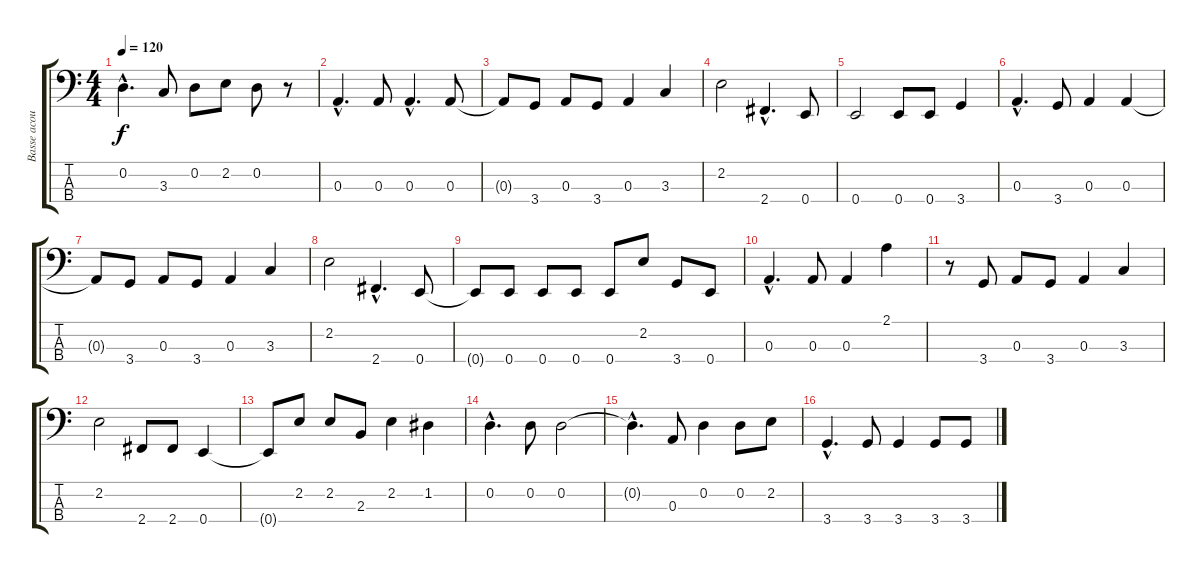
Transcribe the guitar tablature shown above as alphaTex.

\track ("Basse acoustique   " "Basse acou") {instrument electricbassfinger}
\staff {score tabs}
\tuning (G2 D2 A1 E1) {hide}
\ts (4 4)
\tempo 120
\clef f4
\ks c
0.2{hac}.4{d dy f} 3.3.8 0.2.8 2.2.8 0.2.8 r.8 |
0.3{hac}.4{d} 0.3.8 0.3{hac}.4{d} 0.3.8 |
0.3{t}.8 3.4.8 0.3.8 3.4.8 0.3.4 3.3.4 |
2.2.2 2.4{hac}.4{d} 0.4.8 |
0.4.2 0.4.8 0.4.8 3.4.4 |
0.3{hac}.4{d} 3.4.8 0.3.4 0.3.4 |
0.3{t}.8 3.4.8 0.3.8 3.4.8 0.3.4 3.3.4 |
2.2.2 2.4{hac}.4{d} 0.4.8 |
0.4{t}.8 0.4.8 0.4.8 0.4.8 0.4.8 2.2.8 3.4.8 0.4.8 |
0.3{hac}.4{d} 0.3.8 0.3.4 2.1.4 |
r.8 3.4.8 0.3.8 3.4.8 0.3.4 3.3.4 |
2.2.2 2.4.8 2.4.8 0.4.4 |
0.4{t}.8 2.2.8 2.2.8 2.3.8 2.2.4 1.2.4 |
0.2{hac}.4{d} 0.2.8 0.2.2 |
0.2{hac t}.4{d} 0.3.8 0.2.4 0.2.8 2.2.8 |
3.4{hac}.4{d} 3.4.8 3.4.4 3.4.8 3.4.8
